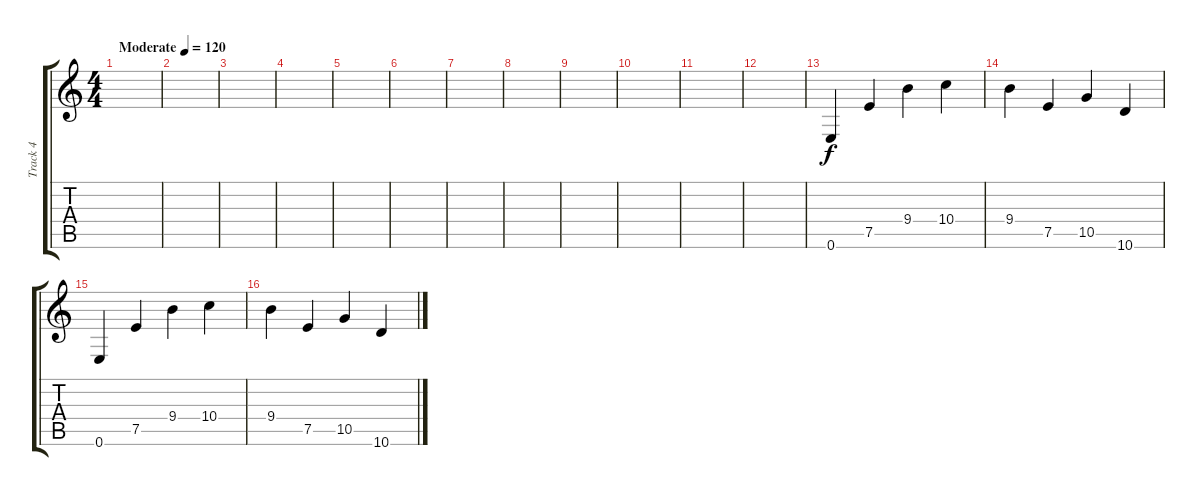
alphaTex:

\track ("Track 4" "Track 4") {instrument distortionguitar}
\staff {score tabs}
\tuning (E4 B3 G3 D3 A2 E2) {hide}
\ts (4 4)
\tempo (120 "Moderate")
\clef g2
\ks c
|
|
|
|
|
|
|
|
|
|
|
|
0.6.4 7.5.4 9.4.4 10.4.4 |
9.4.4 7.5.4 10.5.4 10.6.4 |
0.6.4 7.5.4 9.4.4 10.4.4 |
9.4.4 7.5.4 10.5.4 10.6.4
